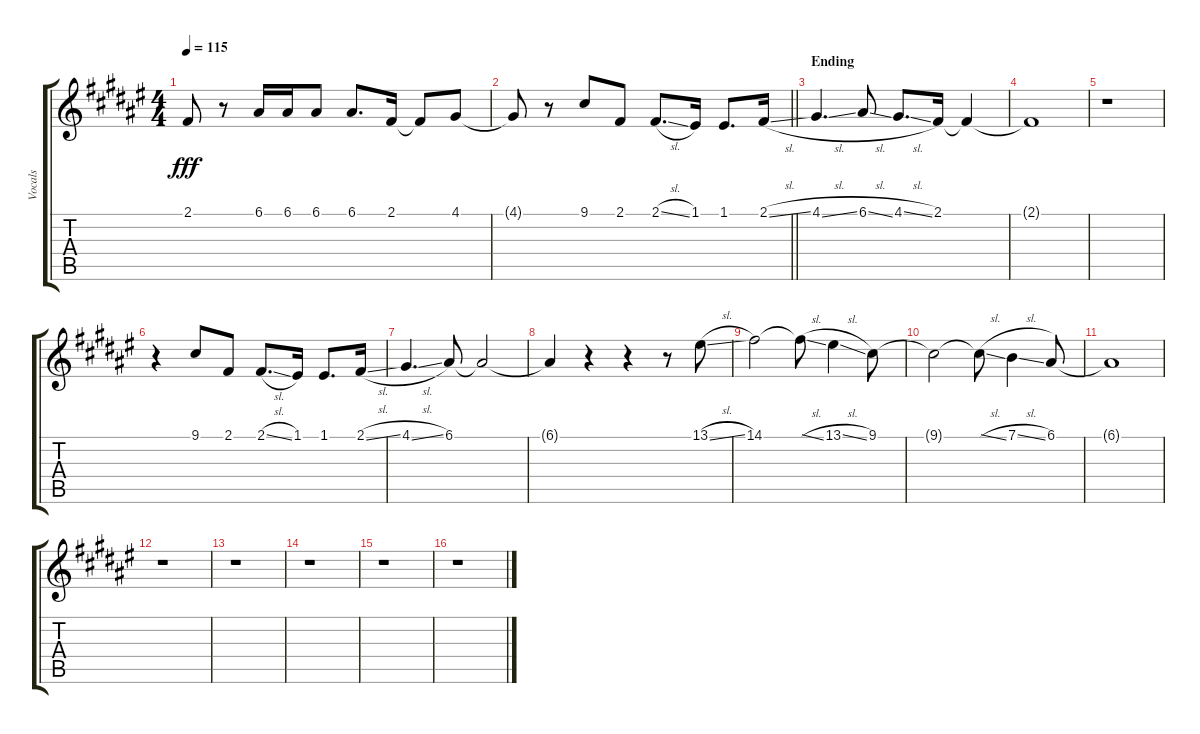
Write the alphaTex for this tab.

\track ("Vocals" "Vocals") {instrument voiceoohs}
\staff {score tabs}
\tuning (E4 B3 G3 D3 A2 E2) {hide}
\ts (4 4)
\tempo 115
\clef g2
\ks f#
2.1{t}.8{dy fff} r.8 6.1.16 6.1.16 6.1.8 6.1.8{d} 2.1.16 2.1{t}.8 4.1.8 |
\barLineRight lightlight
4.1{t}.8 r.8 9.1.8 2.1.8 2.1{sl}.8{d} 1.1.16 1.1.8{d} 2.1{sl}.16 |
\section ("" "Ending")
4.1{sl}.4{d} 6.1{sl}.8 4.1{sl}.8{d} 2.1.16 2.1{t}.4 |
2.1{t}.1 |
r.1 |
r.4 9.1.8 2.1.8 2.1{sl}.8{d} 1.1.16 1.1.8{d} 2.1{sl}.16 |
4.1{sl}.4{d} 6.1.8 6.1{t}.2 |
6.1{t}.4 r.4 r.4 r.8 13.1{sl}.8 |
14.1.2 14.1{sl t}.8 13.1{sl}.4 9.1.8 |
9.1{t}.2 9.1{sl t}.8 7.1{sl}.4 6.1.8 |
6.1{t}.1 |
r.1 |
r.1 |
r.1 |
r.1 |
r.1
